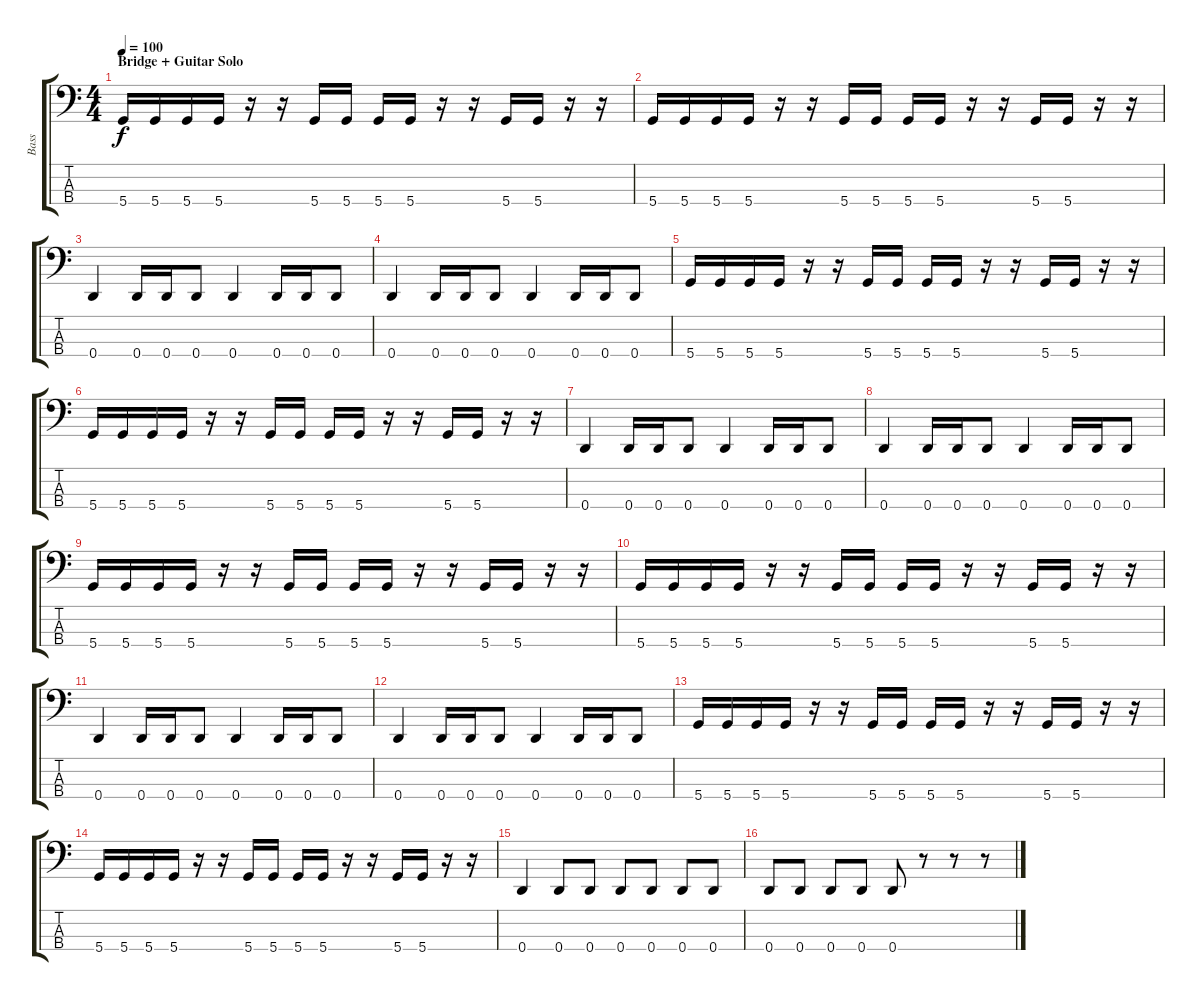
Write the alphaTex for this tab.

\track ("Bass" "Bass") {instrument electricbasspick}
\staff {score tabs}
\tuning (F2 C2 G1 D1) {hide}
\ts (4 4)
\section ("" "Bridge + Guitar Solo")
\tempo 100
\clef f4
\ks c
5.4.16{dy f} 5.4.16 5.4.16 5.4.16 r.16 r.16 5.4.16 5.4.16 5.4.16 5.4.16 r.16 r.16 5.4.16 5.4.16 r.16 r.16 |
5.4.16 5.4.16 5.4.16 5.4.16 r.16 r.16 5.4.16 5.4.16 5.4.16 5.4.16 r.16 r.16 5.4.16 5.4.16 r.16 r.16 |
0.4.4 0.4.16 0.4.16 0.4.8 0.4.4 0.4.16 0.4.16 0.4.8 |
0.4.4 0.4.16 0.4.16 0.4.8 0.4.4 0.4.16 0.4.16 0.4.8 |
5.4.16 5.4.16 5.4.16 5.4.16 r.16 r.16 5.4.16 5.4.16 5.4.16 5.4.16 r.16 r.16 5.4.16 5.4.16 r.16 r.16 |
5.4.16 5.4.16 5.4.16 5.4.16 r.16 r.16 5.4.16 5.4.16 5.4.16 5.4.16 r.16 r.16 5.4.16 5.4.16 r.16 r.16 |
0.4.4 0.4.16 0.4.16 0.4.8 0.4.4 0.4.16 0.4.16 0.4.8 |
0.4.4 0.4.16 0.4.16 0.4.8 0.4.4 0.4.16 0.4.16 0.4.8 |
5.4.16 5.4.16 5.4.16 5.4.16 r.16 r.16 5.4.16 5.4.16 5.4.16 5.4.16 r.16 r.16 5.4.16 5.4.16 r.16 r.16 |
5.4.16 5.4.16 5.4.16 5.4.16 r.16 r.16 5.4.16 5.4.16 5.4.16 5.4.16 r.16 r.16 5.4.16 5.4.16 r.16 r.16 |
0.4.4 0.4.16 0.4.16 0.4.8 0.4.4 0.4.16 0.4.16 0.4.8 |
0.4.4 0.4.16 0.4.16 0.4.8 0.4.4 0.4.16 0.4.16 0.4.8 |
5.4.16 5.4.16 5.4.16 5.4.16 r.16 r.16 5.4.16 5.4.16 5.4.16 5.4.16 r.16 r.16 5.4.16 5.4.16 r.16 r.16 |
5.4.16 5.4.16 5.4.16 5.4.16 r.16 r.16 5.4.16 5.4.16 5.4.16 5.4.16 r.16 r.16 5.4.16 5.4.16 r.16 r.16 |
0.4.4 0.4.8 0.4.8 0.4.8 0.4.8 0.4.8 0.4.8 |
0.4.8 0.4.8 0.4.8 0.4.8 0.4.8 r.8 r.8 r.8
